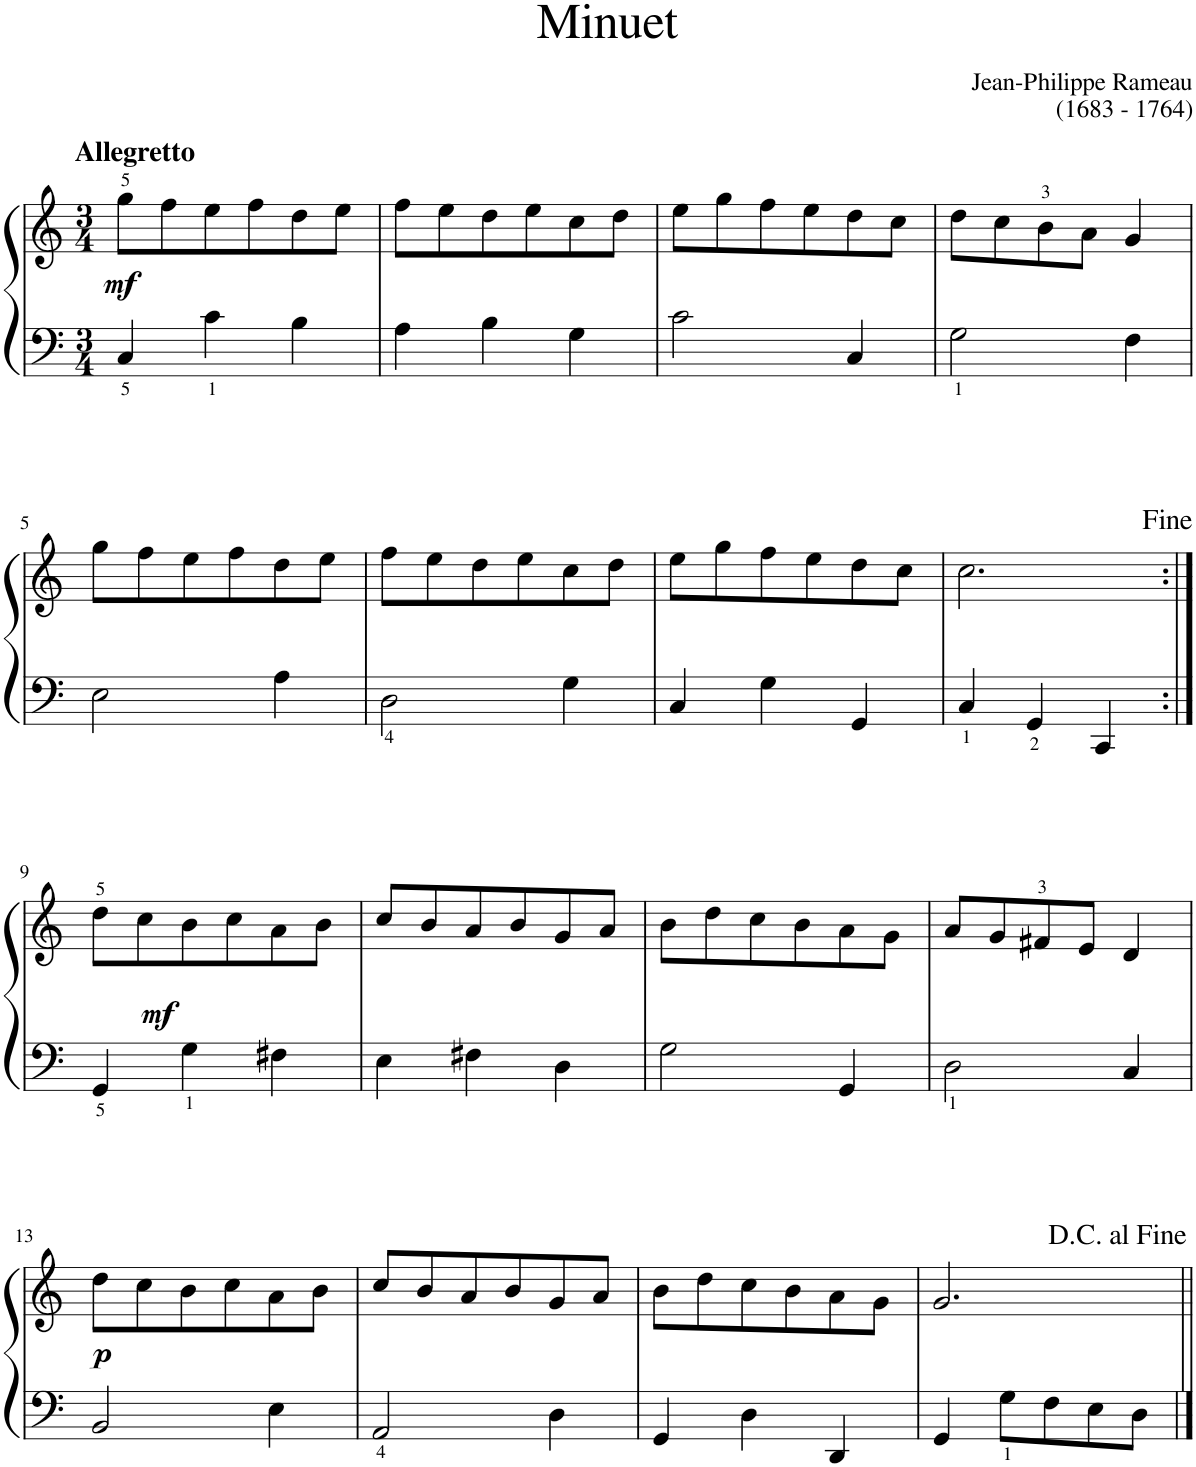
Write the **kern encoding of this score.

**kern	**kern	**dynam
*part1	*part1	*part1
*staff2	*staff1	*staff1/2
*I"Piano	*	*
*I'Pno	*	*
*clefF4	*clefG2	*
*k[]	*k[]	*
*M3/4	*M3/4	*
=1	=1	=1
!	!LO:TX:a:B:t=Allegretto	!
!	!	!LO:DY:b
4C/	8gg\L	mf
.	8ff\	.
4c\	8ee\	.
.	8ff\	.
4B\	8dd\	.
.	8ee\J	.
=2	=2	=2
4A\	8ff\L	.
.	8ee\	.
4B\	8dd\	.
.	8ee\	.
4G\	8cc\	.
.	8dd\J	.
=3	=3	=3
2c\	8ee\L	.
.	8gg\	.
.	8ff\	.
.	8ee\	.
4C/	8dd\	.
.	8cc\J	.
=4	=4	=4
2G\	8dd\L	.
.	8cc\	.
.	8b\	.
.	8a\J	.
4F\	4g/	.
!!LO:LB:g=z
=5	=5	=5
2E\	8gg\L	.
.	8ff\	.
.	8ee\	.
.	8ff\	.
4A\	8dd\	.
.	8ee\J	.
=6	=6	=6
2D\	8ff\L	.
.	8ee\	.
.	8dd\	.
.	8ee\	.
4G\	8cc\	.
.	8dd\J	.
=7	=7	=7
4C/	8ee\L	.
.	8gg\	.
4G\	8ff\	.
.	8ee\	.
4GG/	8dd\	.
.	8cc\J	.
=8	=8	=8
4C/	2.cc\	.
4GG/	.	.
4CC/	.	.
!!LO:LB:g=z
=9:|!	=9:|!	=9:|!
!	!	!LO:DY:b
4GG/	8dd\L	mf
.	8cc\	.
4G\	8b\	.
.	8cc\	.
4F#X\	8a\	.
.	8b\J	.
=10	=10	=10
4E\	8cc/L	.
.	8b/	.
4F#X\	8a/	.
.	8b/	.
4D\	8g/	.
.	8a/J	.
=11	=11	=11
2G\	8b\L	.
.	8dd\	.
.	8cc\	.
.	8b\	.
4GG/	8a\	.
.	8g\J	.
=12	=12	=12
2D\	8a/L	.
.	8g/	.
.	8f#X/	.
.	8e/J	.
4C/	4d/	.
!!LO:LB:g=z
=13	=13	=13
!	!	!LO:DY:b
2BB/	8dd\L	p
.	8cc\	.
.	8b\	.
.	8cc\	.
4E\	8a\	.
.	8b\J	.
=14	=14	=14
2AA/	8cc/L	.
.	8b/	.
.	8a/	.
.	8b/	.
4D\	8g/	.
.	8a/J	.
=15	=15	=15
4GG/	8b\L	.
.	8dd\	.
4D\	8cc\	.
.	8b\	.
4DD/	8a\	.
.	8g\J	.
=16	=16	=16
4GG/	2.g/	.
8G\L	.	.
8F\	.	.
8E\	.	.
8D\J	.	.
=||	=||	=||
*-	*-	*-
